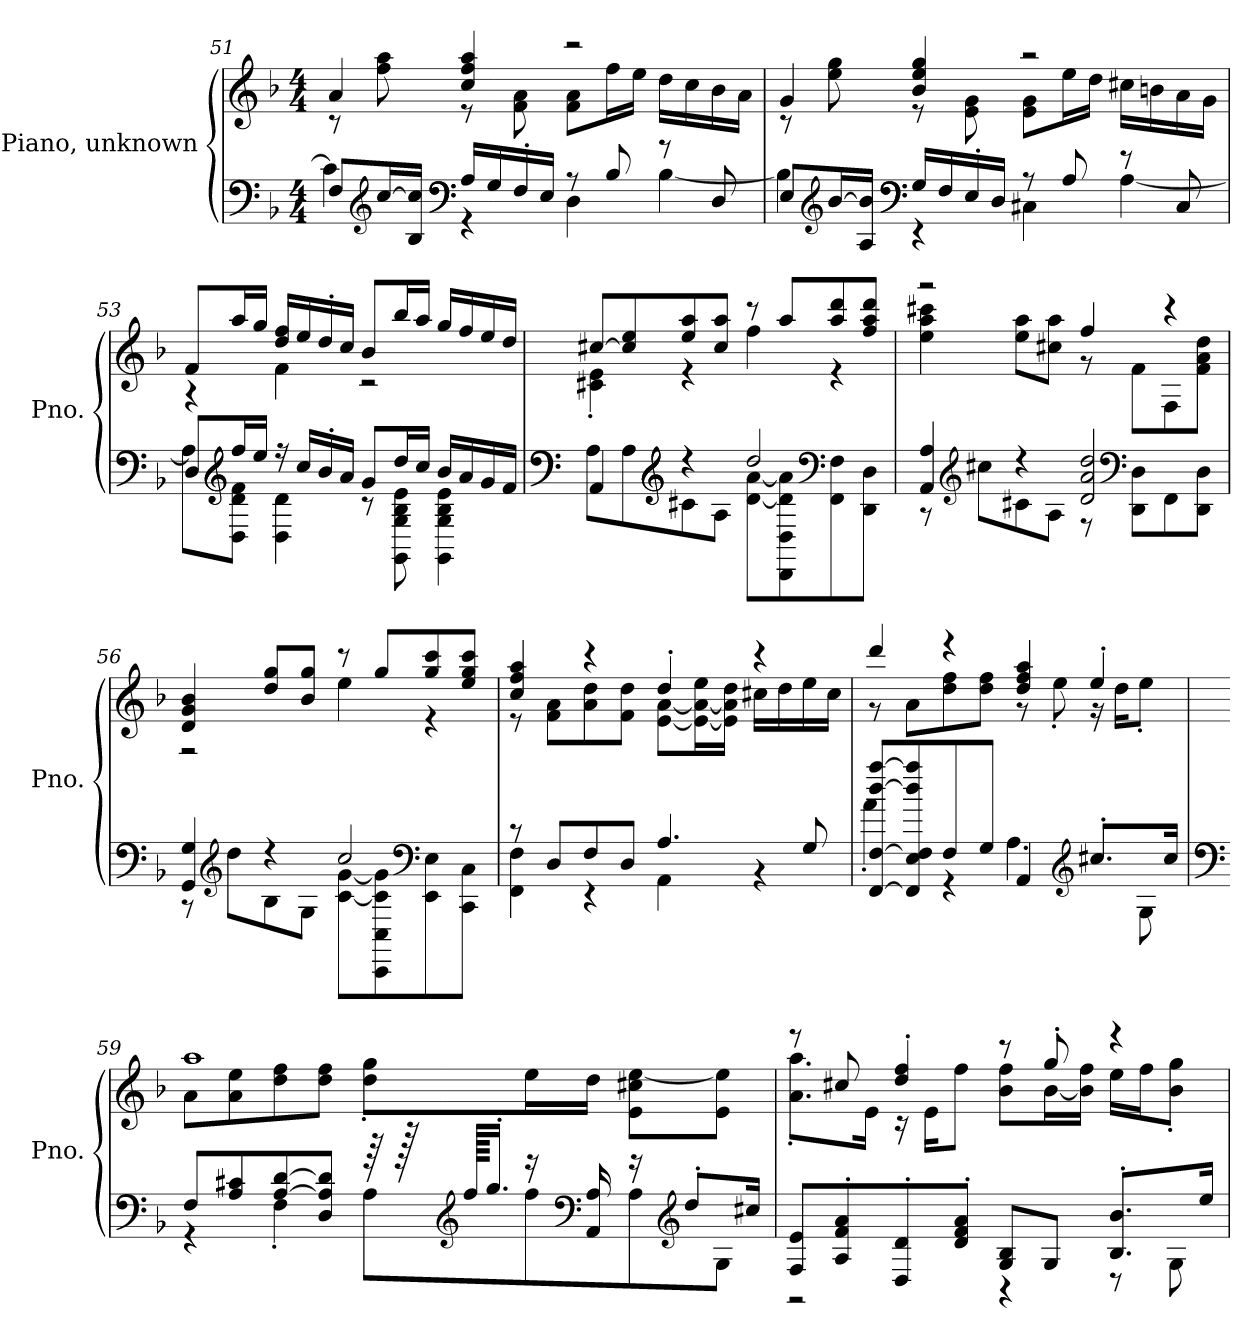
**kern	**kern
*part1	*part1
*staff2	*staff1
*I"Piano, unknown	*
*I'Pno.	*
*clefF4	*clefG2
*k[b-]	*k[b-]
*M4/4	*M4/4
=51	=51
*^	*^
8F/L	4c\]	4a/	8r
*clefG2	*	*	*
[16cc/L	.	.	8ff\ 8aa\
16B-/ 16cc/]JJ	.	.	.
*clefF4	*	*	*
16A/LL	4r	4cc/ 4ff/ 4aa/	8r
16G/	.	.	.
16F'/	.	.	8f\ 8a\
16E/JJ	.	.	.
8r	4D\	2r	8f\ 8a\L
8B-/	.	.	16ff\L
.	.	.	16ee\JJ
8r	[4B-\	.	16dd\LL
.	.	.	16cc\
8D/	.	.	16b-\
.	.	.	16a\JJ
!!LO:LB:g=z	!!
=52	=52	=52	=52
8E/L	4B-\]	4g/	8r
*clefG2	*	*	*
[16b-/L	.	.	8ee\ 8gg\
16A/ 16b-/]JJ	.	.	.
*clefF4	*	*	*
16G/LL	4r	4b-/ 4ee/ 4gg/	8r
16F/	.	.	.
16E'/	.	.	8e\ 8g\
16D/JJ	.	.	.
8r	4C#X\	2r	8e\ 8g\L
8A/	.	.	16ee\L
.	.	.	16dd\JJ
8r	[4A\	.	16cc#X\LL
.	.	.	16bn\
8C#/	.	.	16a\
.	.	.	16g\JJ
=53	=53	=53	=53
8D/L	8A\L]	8f/L	4r
*clefG2	*	*	*
16ff/L	8D\ 8d\ 8f\J	16aa/L	.
16ee/JJ	.	16gg/JJ	.
16r	4D\ 4d\	16dd/ 16ff/LL	4f\
16cc/LL	.	16ee/	.
16b-'/	.	16dd'/	.
16a/JJ	.	16cc/JJ	.
8g/L	8r	8b-/L	2r
16dd/L	8GG\ 8G\ 8B-\ 8e\	16bb-/L	.
16cc/JJ	.	16aa/JJ	.
16b-/LL	4GG\ 4G\ 4B-\ 4e\	16gg/LL	.
16a/	.	16ff/	.
16g/	.	16ee/	.
16f/JJ	.	16dd/JJ	.
!!LO:LB:g=z	!!
=54	=54	=54	=54
*clefF4	*	*	*
4AA/	8A\L	[8cc#X/L	4c#X\' 4e\'
.	8A\	8cc#/] 8ee/	.
*clefG2	*	*	*
4r	8c#X\	8ee/ 8aa/	4r
.	8A\J	8cc#/ 8aa/J	.
2dd/	[8d\ [8a\L	8r	4ff\
.	8DD\ 8D\ 8d\] 8a\]	8aa/L	.
*clefF4	*	*	*
.	8FF\ 8F\	8aa/ 8ddd/	4r
.	8DD\ 8D\J	8ff/ 8aa/ 8ddd/J	.
=55	=55	=55	=55
4AA/ 4A/	8r	2r	4ee\ 4aa\ 4ccc#X\
*clefG2	*	*	*
.	8cc#X\L	.	.
4r	8c#X\	.	8ee\ 8aa\L
.	8A\J	.	8cc#X\ 8aa\J
2d/ 2a/ 2dd/	8r	4ff/	8r
*clefF4	*	*	*
.	8DD\ 8D\L	.	8f\L
.	8FF\	4r	8F\
.	8DD\ 8D\J	.	8f\ 8a\ 8dd\J
=56	=56	=56	=56
4GG/ 4G/	8r	4d/ 4g/ 4b-/	2r
*clefG2	*	*	*
.	8dd\L	.	.
4r	8B-\	8dd/ 8gg/L	.
.	8G\J	8b-/ 8gg/J	.
2cc/	[8c\ [8g\L	8r	4ee\
.	8CC\ 8C\ 8c\] 8g\]	8gg/L	.
*clefF4	*	*	*
.	8EE\ 8E\	8gg/ 8ccc/	4r
.	8CC\ 8C\J	8ee/ 8gg/ 8ccc/J	.
!!LO:LB:g=z	!!
=57	=57	=57	=57
8r	4FF\ 4F\	4cc/ 4ff/ 4aa/	8r
8D/L	.	.	8f\ 8a\L
8F/	4r	4r	8a\ 8dd\
8D/J	.	.	8f\ 8dd\J
4.A/	4AA\	4dd'/	[8e\ [8a\L
.	.	.	16e\_ 16a\_ 16ee\L
.	.	.	16e\] 16a\] 16dd\JJ
.	4r	4r	16cc#X\LL
.	.	.	16dd\
8G/	.	.	16ee\
.	.	.	16cc#\JJ
=58	=58	=58	=58
[8FF/ [8F/ [8dd/ [8aa/L	4a'\	4ddd/	8r
8FF/] 8E/ 8F/] 8dd/] 8aa/]	.	.	8a\L
8F/	4r	4r	8dd\ 8ff\
8G/J	.	.	8dd\ 8ff\J
4AA/	4.A\	4dd/ 4ff/ 4aa/	8r
.	.	.	8ee'\
*clefG2	*	*	*
8.cc#X'/L	.	4ee'/	16r
.	.	.	16dd\KL
.	8G\	.	8ee'\J
16cc#/Jk	.	.	.
!!LO:LB:g=z	!!
=59	=59	=59	=59
*clefF4	*	*	*
8F/L	4r	1aa	8a\L
8A/ 8c#X/	.	.	8a\ 8ee\
[8A/ [8d/	4F'\	.	8dd\ 8ff\
8D/ 8A/] 8d/]J	.	.	8dd\ 8ff\J
64r	8A\L	.	8dd\' 8gg\'L
128r	.	.	.
*clefG2	*	*	*
128ff/KKKLL	.	.	.
16.gg'/JJ	.	.	.
16r	8ff\	.	16ee\L
*clefF4	*	*	*
16AA/ 16A/	.	.	16dd\JJ
16r	8A\	.	8e\ 8cc#X\ [8ee\L
*clefG2	*	*	*
8dd'/L	.	.	.
.	8G\J	.	8e\ 8ee\]J
16cc#X/Jk	.	.	.
=60	=60	=60	=60
8F/ 8e/L	2r	8r	8.a\' 8.aa\'L
8A/' 8f/' 8a/'	.	8cc#X/	.
.	.	.	16e\Jk
8D/' 8d/'	.	4dd/' 4ff/'	16r
.	.	.	16e\KL
8d/' 8f/' 8a/'J	.	.	8ff\J
8G/ 8B-/L	4r	8r	8b-\ 8ff\L
8G/J	.	8gg'/	[16b-\L
.	.	.	16b-\] 16ff\JJ
8.B-/' 8.b-/'L	8r	4r	16ee\LL
.	.	.	16ff\J
.	8G\	.	8b-\' 8gg\'J
16ee/Jk	.	.	.
*v	*v	*	*
*	*v	*v
=	=
*-	*-
